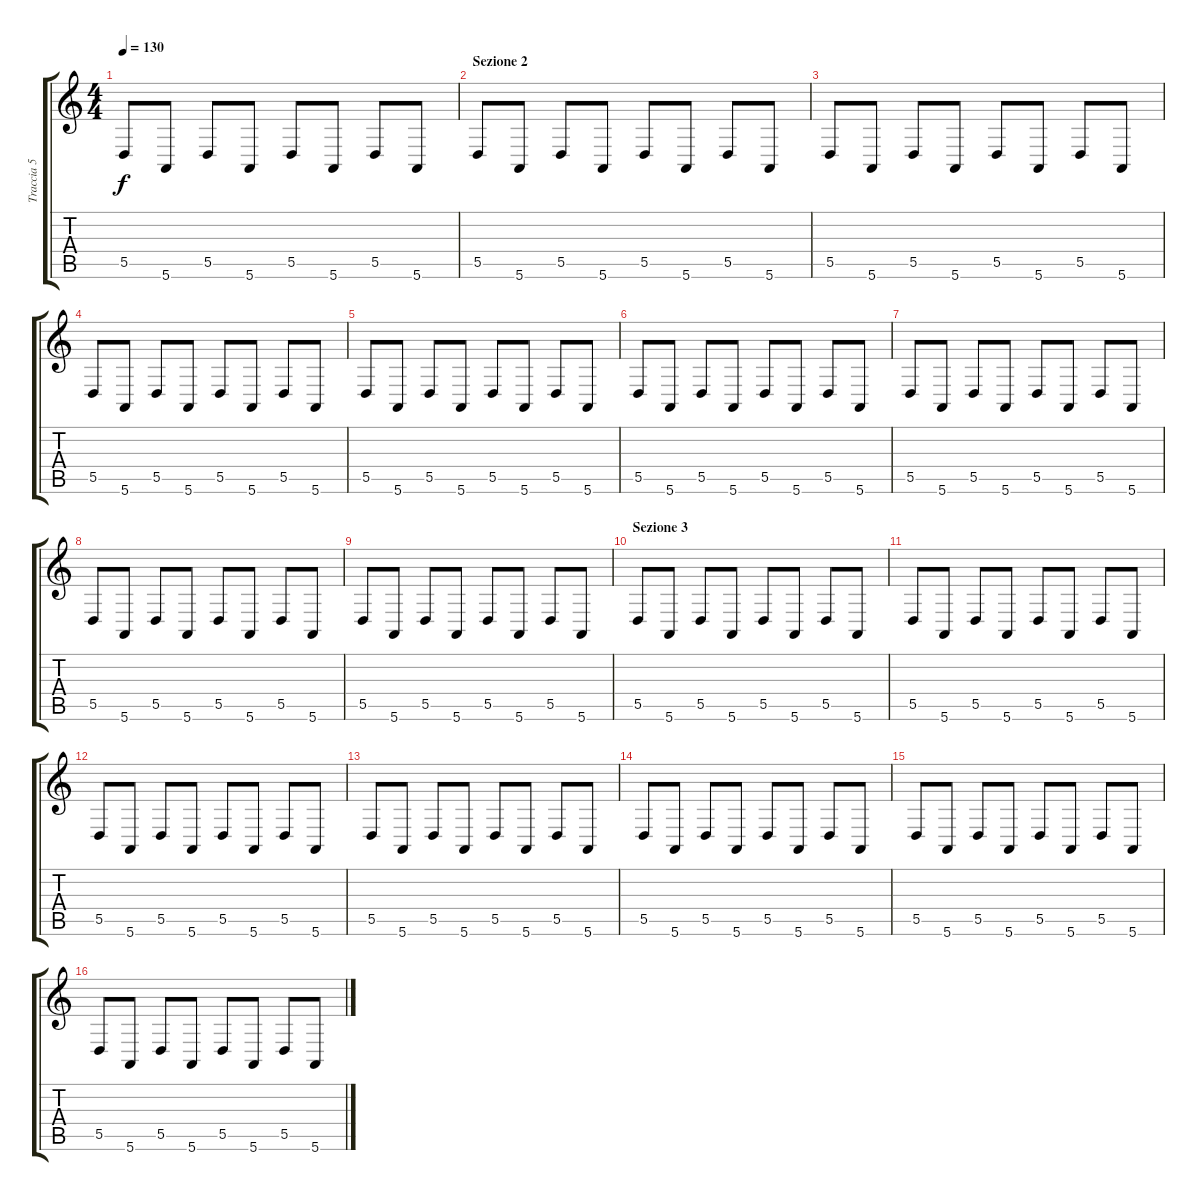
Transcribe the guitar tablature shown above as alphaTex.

\track ("Traccia 5" "Traccia 5") {instrument timpani}
\staff {score tabs}
\tuning (E4 B3 G3 D3 A2 E2) {hide}
\ts (4 4)
\tempo 130
\clef g2
\ks c
5.5.8{dy f} 5.6.8 5.5.8 5.6.8 5.5.8 5.6.8 5.5.8 5.6.8 |
\section ("" "Sezione 2")
5.5.8 5.6.8 5.5.8 5.6.8 5.5.8 5.6.8 5.5.8 5.6.8 |
5.5.8 5.6.8 5.5.8 5.6.8 5.5.8 5.6.8 5.5.8 5.6.8 |
5.5.8 5.6.8 5.5.8 5.6.8 5.5.8 5.6.8 5.5.8 5.6.8 |
5.5.8 5.6.8 5.5.8 5.6.8 5.5.8 5.6.8 5.5.8 5.6.8 |
5.5.8 5.6.8 5.5.8 5.6.8 5.5.8 5.6.8 5.5.8 5.6.8 |
5.5.8 5.6.8 5.5.8 5.6.8 5.5.8 5.6.8 5.5.8 5.6.8 |
5.5.8 5.6.8 5.5.8 5.6.8 5.5.8 5.6.8 5.5.8 5.6.8 |
5.5.8 5.6.8 5.5.8 5.6.8 5.5.8 5.6.8 5.5.8 5.6.8 |
\section ("" "Sezione 3")
5.5.8 5.6.8 5.5.8 5.6.8 5.5.8 5.6.8 5.5.8 5.6.8 |
5.5.8 5.6.8 5.5.8 5.6.8 5.5.8 5.6.8 5.5.8 5.6.8 |
5.5.8 5.6.8 5.5.8 5.6.8 5.5.8 5.6.8 5.5.8 5.6.8 |
5.5.8 5.6.8 5.5.8 5.6.8 5.5.8 5.6.8 5.5.8 5.6.8 |
5.5.8 5.6.8 5.5.8 5.6.8 5.5.8 5.6.8 5.5.8 5.6.8 |
5.5.8 5.6.8 5.5.8 5.6.8 5.5.8 5.6.8 5.5.8 5.6.8 |
5.5.8 5.6.8 5.5.8 5.6.8 5.5.8 5.6.8 5.5.8 5.6.8
